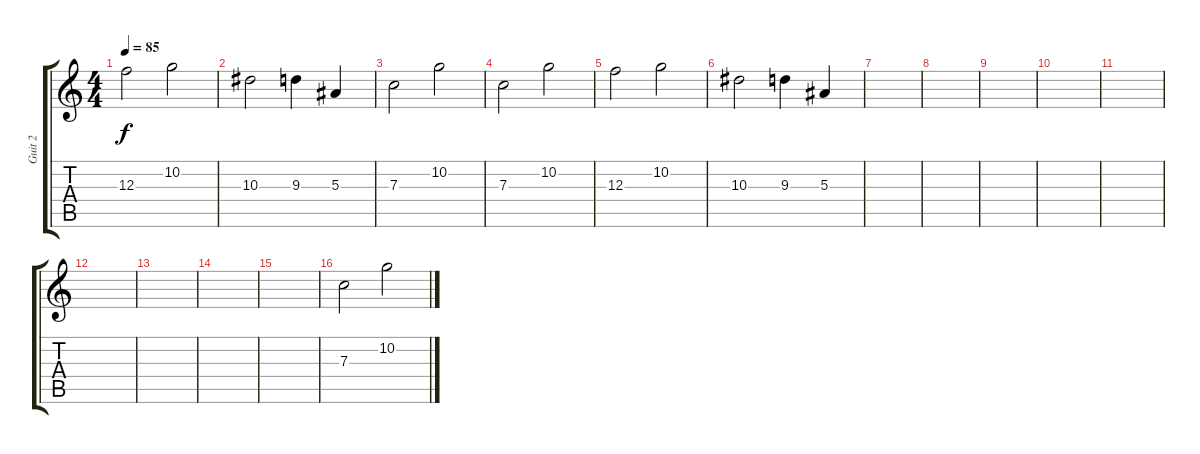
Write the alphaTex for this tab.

\track ("Guit 2" "Guit 2") {instrument distortionguitar}
\staff {score tabs}
\tuning (D4 A3 F3 C3 G2 C2) {hide}
\ts (4 4)
\tempo 85
\clef g2
\ks c
12.3.2{dy f} 10.2.2 |
10.3.2 9.3.4 5.3.4 |
7.3.2 10.2.2 |
7.3.2 10.2.2 |
12.3.2 10.2.2 |
10.3.2 9.3.4 5.3.4 |
|
|
|
|
|
|
|
|
|
7.3.2 10.2.2
